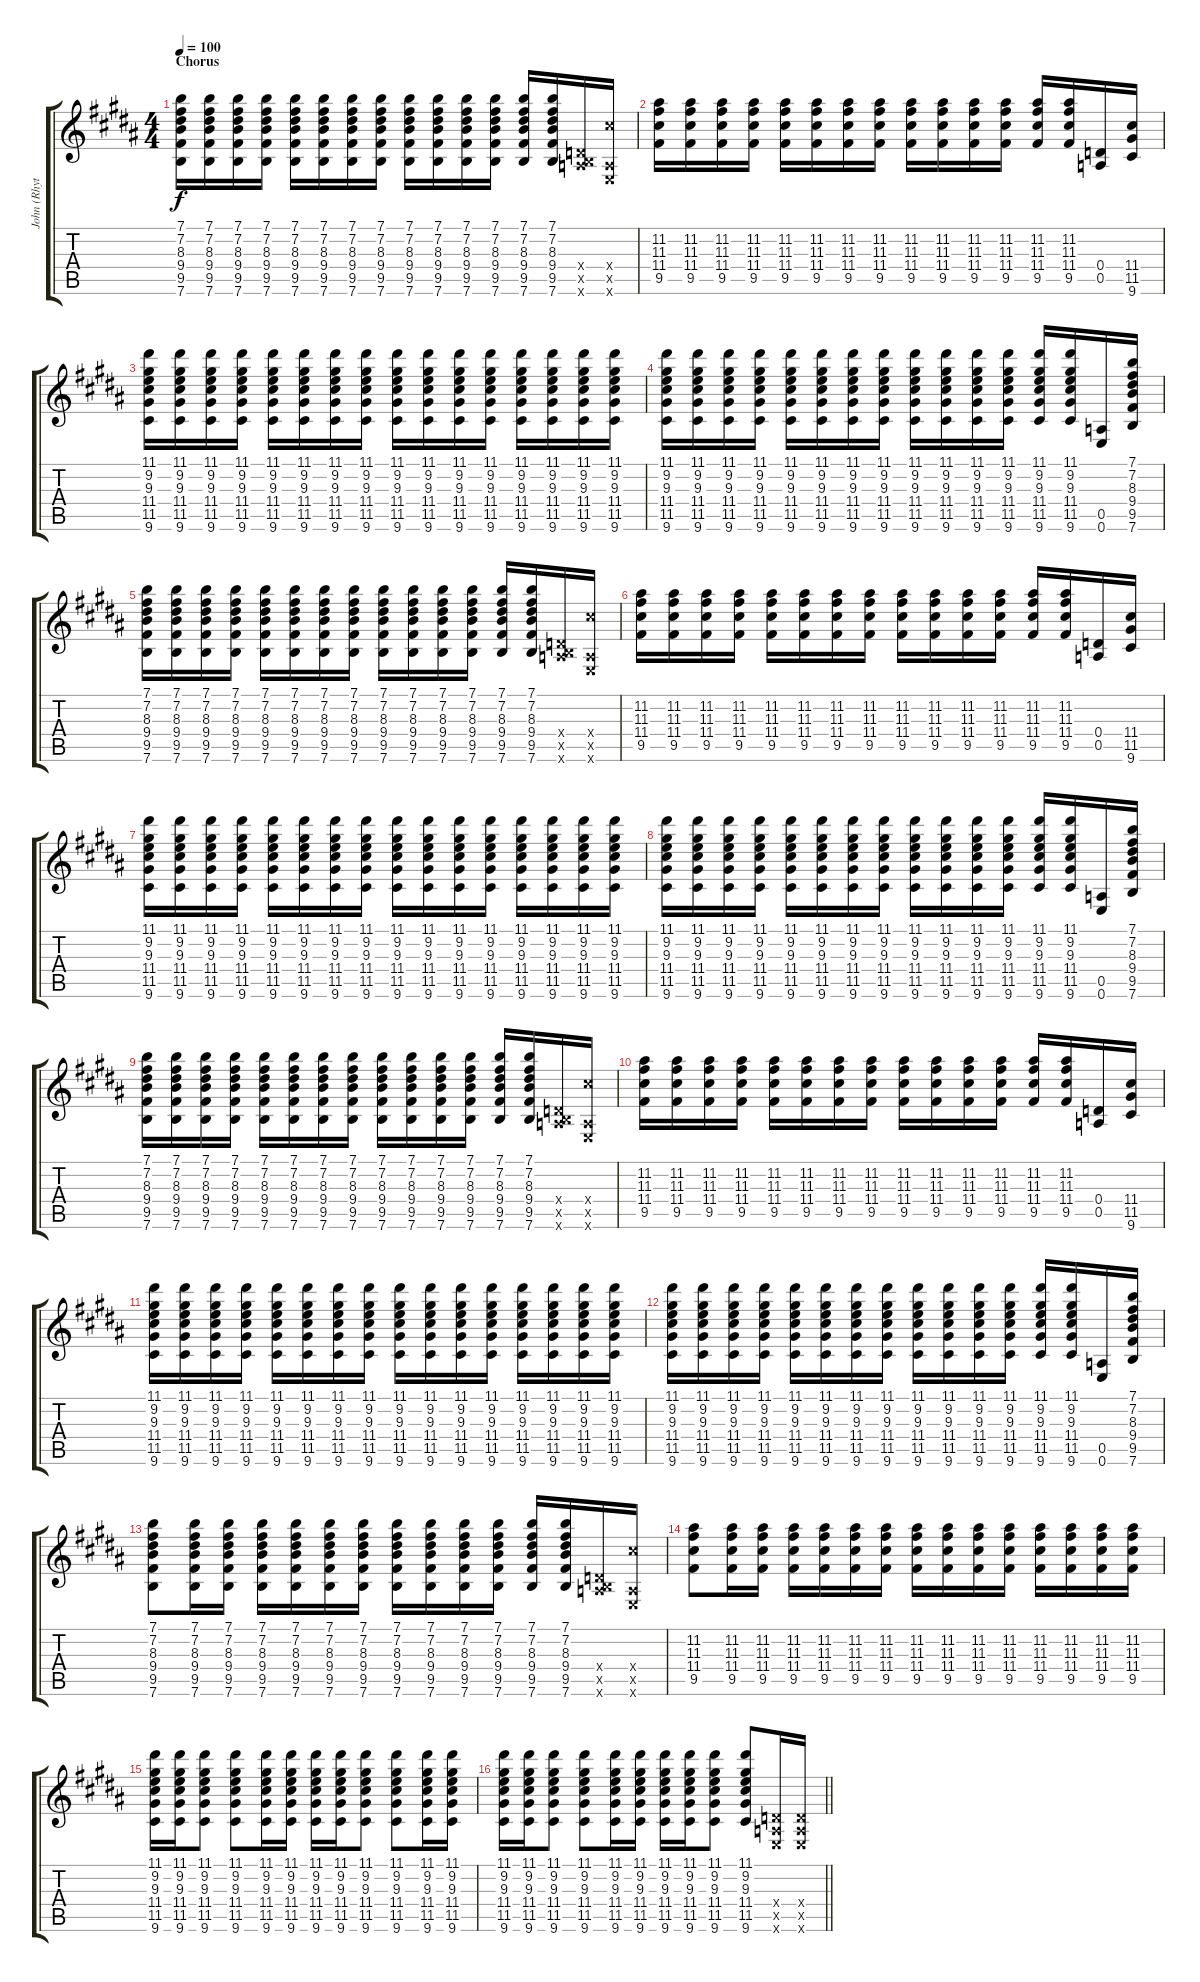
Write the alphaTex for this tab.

\track ("John (Rhythm Guitar)" "John (Rhyt") {instrument distortionguitar}
\staff {score tabs}
\tuning (E4 B3 G3 D3 A2 E2) {hide}
\ts (4 4)
\section ("" "Chorus")
\tempo 100
\clef g2
\ks b
(7.1 7.2 8.3 9.4 9.5 7.6).16{dy f} (7.1 7.2 8.3 9.4 9.5 7.6).16 (7.1 7.2 8.3 9.4 9.5 7.6).16 (7.1 7.2 8.3 9.4 9.5 7.6).16 (7.1 7.2 8.3 9.4 9.5 7.6).16 (7.1 7.2 8.3 9.4 9.5 7.6).16 (7.1 7.2 8.3 9.4 9.5 7.6).16 (7.1 7.2 8.3 9.4 9.5 7.6).16 (7.1 7.2 8.3 9.4 9.5 7.6).16 (7.1 7.2 8.3 9.4 9.5 7.6).16 (7.1 7.2 8.3 9.4 9.5 7.6).16 (7.1 7.2 8.3 9.4 9.5 7.6).16 (7.1 7.2 8.3 9.4 9.5 7.6).16 (7.1 7.2 8.3 9.4 9.5 7.6).16 (0.4{x} 0.5{x} 7.6{x}).16 (11.4{x} 0.5{x} 0.6{x}).16 |
(11.2 11.3 11.4 9.5).16 (11.2 11.3 11.4 9.5).16 (11.2 11.3 11.4 9.5).16 (11.2 11.3 11.4 9.5).16 (11.2 11.3 11.4 9.5).16 (11.2 11.3 11.4 9.5).16 (11.2 11.3 11.4 9.5).16 (11.2 11.3 11.4 9.5).16 (11.2 11.3 11.4 9.5).16 (11.2 11.3 11.4 9.5).16 (11.2 11.3 11.4 9.5).16 (11.2 11.3 11.4 9.5).16 (11.2 11.3 11.4 9.5).16 (11.2 11.3 11.4 9.5).16 (0.4 0.5).16 (11.4 11.5 9.6).16 |
(11.1 9.2 9.3 11.4 11.5 9.6).16 (11.1 9.2 9.3 11.4 11.5 9.6).16 (11.1 9.2 9.3 11.4 11.5 9.6).16 (11.1 9.2 9.3 11.4 11.5 9.6).16 (11.1 9.2 9.3 11.4 11.5 9.6).16 (11.1 9.2 9.3 11.4 11.5 9.6).16 (11.1 9.2 9.3 11.4 11.5 9.6).16 (11.1 9.2 9.3 11.4 11.5 9.6).16 (11.1 9.2 9.3 11.4 11.5 9.6).16 (11.1 9.2 9.3 11.4 11.5 9.6).16 (11.1 9.2 9.3 11.4 11.5 9.6).16 (11.1 9.2 9.3 11.4 11.5 9.6).16 (11.1 9.2 9.3 11.4 11.5 9.6).16 (11.1 9.2 9.3 11.4 11.5 9.6).16 (11.1 9.2 9.3 11.4 11.5 9.6).16 (11.1 9.2 9.3 11.4 11.5 9.6).16 |
(11.1 9.2 9.3 11.4 11.5 9.6).16 (11.1 9.2 9.3 11.4 11.5 9.6).16 (11.1 9.2 9.3 11.4 11.5 9.6).16 (11.1 9.2 9.3 11.4 11.5 9.6).16 (11.1 9.2 9.3 11.4 11.5 9.6).16 (11.1 9.2 9.3 11.4 11.5 9.6).16 (11.1 9.2 9.3 11.4 11.5 9.6).16 (11.1 9.2 9.3 11.4 11.5 9.6).16 (11.1 9.2 9.3 11.4 11.5 9.6).16 (11.1 9.2 9.3 11.4 11.5 9.6).16 (11.1 9.2 9.3 11.4 11.5 9.6).16 (11.1 9.2 9.3 11.4 11.5 9.6).16 (11.1 9.2 9.3 11.4 11.5 9.6).16 (11.1 9.2 9.3 11.4 11.5 9.6).16 (0.5 0.6).16 (7.1 7.2 8.3 9.4 9.5 7.6).16 |
(7.1 7.2 8.3 9.4 9.5 7.6).16 (7.1 7.2 8.3 9.4 9.5 7.6).16 (7.1 7.2 8.3 9.4 9.5 7.6).16 (7.1 7.2 8.3 9.4 9.5 7.6).16 (7.1 7.2 8.3 9.4 9.5 7.6).16 (7.1 7.2 8.3 9.4 9.5 7.6).16 (7.1 7.2 8.3 9.4 9.5 7.6).16 (7.1 7.2 8.3 9.4 9.5 7.6).16 (7.1 7.2 8.3 9.4 9.5 7.6).16 (7.1 7.2 8.3 9.4 9.5 7.6).16 (7.1 7.2 8.3 9.4 9.5 7.6).16 (7.1 7.2 8.3 9.4 9.5 7.6).16 (7.1 7.2 8.3 9.4 9.5 7.6).16 (7.1 7.2 8.3 9.4 9.5 7.6).16 (0.4{x} 0.5{x} 7.6{x}).16 (11.4{x} 0.5{x} 0.6{x}).16 |
(11.2 11.3 11.4 9.5).16 (11.2 11.3 11.4 9.5).16 (11.2 11.3 11.4 9.5).16 (11.2 11.3 11.4 9.5).16 (11.2 11.3 11.4 9.5).16 (11.2 11.3 11.4 9.5).16 (11.2 11.3 11.4 9.5).16 (11.2 11.3 11.4 9.5).16 (11.2 11.3 11.4 9.5).16 (11.2 11.3 11.4 9.5).16 (11.2 11.3 11.4 9.5).16 (11.2 11.3 11.4 9.5).16 (11.2 11.3 11.4 9.5).16 (11.2 11.3 11.4 9.5).16 (0.4 0.5).16 (11.4 11.5 9.6).16 |
(11.1 9.2 9.3 11.4 11.5 9.6).16 (11.1 9.2 9.3 11.4 11.5 9.6).16 (11.1 9.2 9.3 11.4 11.5 9.6).16 (11.1 9.2 9.3 11.4 11.5 9.6).16 (11.1 9.2 9.3 11.4 11.5 9.6).16 (11.1 9.2 9.3 11.4 11.5 9.6).16 (11.1 9.2 9.3 11.4 11.5 9.6).16 (11.1 9.2 9.3 11.4 11.5 9.6).16 (11.1 9.2 9.3 11.4 11.5 9.6).16 (11.1 9.2 9.3 11.4 11.5 9.6).16 (11.1 9.2 9.3 11.4 11.5 9.6).16 (11.1 9.2 9.3 11.4 11.5 9.6).16 (11.1 9.2 9.3 11.4 11.5 9.6).16 (11.1 9.2 9.3 11.4 11.5 9.6).16 (11.1 9.2 9.3 11.4 11.5 9.6).16 (11.1 9.2 9.3 11.4 11.5 9.6).16 |
(11.1 9.2 9.3 11.4 11.5 9.6).16 (11.1 9.2 9.3 11.4 11.5 9.6).16 (11.1 9.2 9.3 11.4 11.5 9.6).16 (11.1 9.2 9.3 11.4 11.5 9.6).16 (11.1 9.2 9.3 11.4 11.5 9.6).16 (11.1 9.2 9.3 11.4 11.5 9.6).16 (11.1 9.2 9.3 11.4 11.5 9.6).16 (11.1 9.2 9.3 11.4 11.5 9.6).16 (11.1 9.2 9.3 11.4 11.5 9.6).16 (11.1 9.2 9.3 11.4 11.5 9.6).16 (11.1 9.2 9.3 11.4 11.5 9.6).16 (11.1 9.2 9.3 11.4 11.5 9.6).16 (11.1 9.2 9.3 11.4 11.5 9.6).16 (11.1 9.2 9.3 11.4 11.5 9.6).16 (0.5 0.6).16 (7.1 7.2 8.3 9.4 9.5 7.6).16 |
(7.1 7.2 8.3 9.4 9.5 7.6).16 (7.1 7.2 8.3 9.4 9.5 7.6).16 (7.1 7.2 8.3 9.4 9.5 7.6).16 (7.1 7.2 8.3 9.4 9.5 7.6).16 (7.1 7.2 8.3 9.4 9.5 7.6).16 (7.1 7.2 8.3 9.4 9.5 7.6).16 (7.1 7.2 8.3 9.4 9.5 7.6).16 (7.1 7.2 8.3 9.4 9.5 7.6).16 (7.1 7.2 8.3 9.4 9.5 7.6).16 (7.1 7.2 8.3 9.4 9.5 7.6).16 (7.1 7.2 8.3 9.4 9.5 7.6).16 (7.1 7.2 8.3 9.4 9.5 7.6).16 (7.1 7.2 8.3 9.4 9.5 7.6).16 (7.1 7.2 8.3 9.4 9.5 7.6).16 (0.4{x} 0.5{x} 7.6{x}).16 (11.4{x} 0.5{x} 0.6{x}).16 |
(11.2 11.3 11.4 9.5).16 (11.2 11.3 11.4 9.5).16 (11.2 11.3 11.4 9.5).16 (11.2 11.3 11.4 9.5).16 (11.2 11.3 11.4 9.5).16 (11.2 11.3 11.4 9.5).16 (11.2 11.3 11.4 9.5).16 (11.2 11.3 11.4 9.5).16 (11.2 11.3 11.4 9.5).16 (11.2 11.3 11.4 9.5).16 (11.2 11.3 11.4 9.5).16 (11.2 11.3 11.4 9.5).16 (11.2 11.3 11.4 9.5).16 (11.2 11.3 11.4 9.5).16 (0.4 0.5).16 (11.4 11.5 9.6).16 |
(11.1 9.2 9.3 11.4 11.5 9.6).16 (11.1 9.2 9.3 11.4 11.5 9.6).16 (11.1 9.2 9.3 11.4 11.5 9.6).16 (11.1 9.2 9.3 11.4 11.5 9.6).16 (11.1 9.2 9.3 11.4 11.5 9.6).16 (11.1 9.2 9.3 11.4 11.5 9.6).16 (11.1 9.2 9.3 11.4 11.5 9.6).16 (11.1 9.2 9.3 11.4 11.5 9.6).16 (11.1 9.2 9.3 11.4 11.5 9.6).16 (11.1 9.2 9.3 11.4 11.5 9.6).16 (11.1 9.2 9.3 11.4 11.5 9.6).16 (11.1 9.2 9.3 11.4 11.5 9.6).16 (11.1 9.2 9.3 11.4 11.5 9.6).16 (11.1 9.2 9.3 11.4 11.5 9.6).16 (11.1 9.2 9.3 11.4 11.5 9.6).16 (11.1 9.2 9.3 11.4 11.5 9.6).16 |
(11.1 9.2 9.3 11.4 11.5 9.6).16 (11.1 9.2 9.3 11.4 11.5 9.6).16 (11.1 9.2 9.3 11.4 11.5 9.6).16 (11.1 9.2 9.3 11.4 11.5 9.6).16 (11.1 9.2 9.3 11.4 11.5 9.6).16 (11.1 9.2 9.3 11.4 11.5 9.6).16 (11.1 9.2 9.3 11.4 11.5 9.6).16 (11.1 9.2 9.3 11.4 11.5 9.6).16 (11.1 9.2 9.3 11.4 11.5 9.6).16 (11.1 9.2 9.3 11.4 11.5 9.6).16 (11.1 9.2 9.3 11.4 11.5 9.6).16 (11.1 9.2 9.3 11.4 11.5 9.6).16 (11.1 9.2 9.3 11.4 11.5 9.6).16 (11.1 9.2 9.3 11.4 11.5 9.6).16 (0.5 0.6).16 (7.1 7.2 8.3 9.4 9.5 7.6).16 |
(7.1 7.2 8.3 9.4 9.5 7.6).8 (7.1 7.2 8.3 9.4 9.5 7.6).16 (7.1 7.2 8.3 9.4 9.5 7.6).16 (7.1 7.2 8.3 9.4 9.5 7.6).16 (7.1 7.2 8.3 9.4 9.5 7.6).16 (7.1 7.2 8.3 9.4 9.5 7.6).16 (7.1 7.2 8.3 9.4 9.5 7.6).16 (7.1 7.2 8.3 9.4 9.5 7.6).16 (7.1 7.2 8.3 9.4 9.5 7.6).16 (7.1 7.2 8.3 9.4 9.5 7.6).16 (7.1 7.2 8.3 9.4 9.5 7.6).16 (7.1 7.2 8.3 9.4 9.5 7.6).16 (7.1 7.2 8.3 9.4 9.5 7.6).16 (0.4{x} 0.5{x} 7.6{x}).16 (11.4{x} 0.5{x} 0.6{x}).16 |
(11.2 11.3 11.4 9.5).8 (11.2 11.3 11.4 9.5).16 (11.2 11.3 11.4 9.5).16 (11.2 11.3 11.4 9.5).16 (11.2 11.3 11.4 9.5).16 (11.2 11.3 11.4 9.5).16 (11.2 11.3 11.4 9.5).16 (11.2 11.3 11.4 9.5).16 (11.2 11.3 11.4 9.5).16 (11.2 11.3 11.4 9.5).16 (11.2 11.3 11.4 9.5).16 (11.2 11.3 11.4 9.5).16 (11.2 11.3 11.4 9.5).16 (11.2 11.3 11.4 9.5).16 (11.2 11.3 11.4 9.5).16 |
(11.1 9.2 9.3 11.4 11.5 9.6).16 (11.1 9.2 9.3 11.4 11.5 9.6).16 (11.1 9.2 9.3 11.4 11.5 9.6).8 (11.1 9.2 9.3 11.4 11.5 9.6).8 (11.1 9.2 9.3 11.4 11.5 9.6).16 (11.1 9.2 9.3 11.4 11.5 9.6).16 (11.1 9.2 9.3 11.4 11.5 9.6).16 (11.1 9.2 9.3 11.4 11.5 9.6).16 (11.1 9.2 9.3 11.4 11.5 9.6).8 (11.1 9.2 9.3 11.4 11.5 9.6).8 (11.1 9.2 9.3 11.4 11.5 9.6).16 (11.1 9.2 9.3 11.4 11.5 9.6).16 |
\barLineRight lightlight
(11.1 9.2 9.3 11.4 11.5 9.6).16 (11.1 9.2 9.3 11.4 11.5 9.6).16 (11.1 9.2 9.3 11.4 11.5 9.6).8 (11.1 9.2 9.3 11.4 11.5 9.6).8 (11.1 9.2 9.3 11.4 11.5 9.6).16 (11.1 9.2 9.3 11.4 11.5 9.6).16 (11.1 9.2 9.3 11.4 11.5 9.6).16 (11.1 9.2 9.3 11.4 11.5 9.6).16 (11.1 9.2 9.3 11.4 11.5 9.6).8 (11.1 9.2 9.3 11.4 11.5 9.6).8 (0.4{x} 0.5{x} 0.6{x}).16 (0.4{x} 0.5{x} 0.6{x}).16
